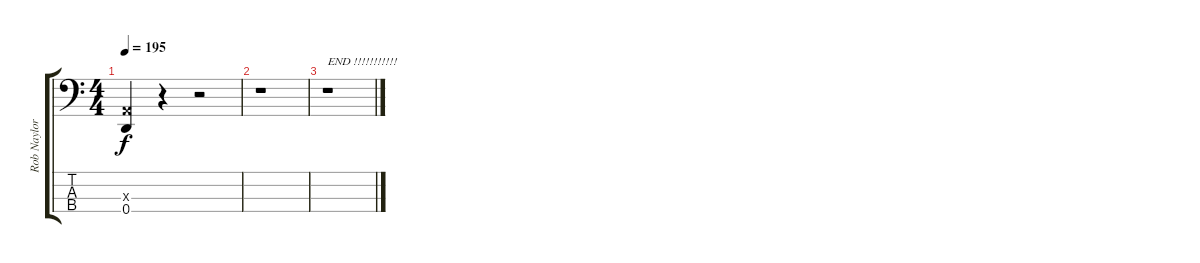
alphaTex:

\track ("Rob Naylor" "Rob Naylor") {instrument electricbasspick}
\staff {score tabs}
\tuning (G2 D2 A1 D1) {hide}
\ts (4 4)
\tempo 195
\clef f4
\ks c
(0.3{x} 0.4).4{dy f} r.4 r.2 |
r.1 |
r.1{txt "END !!!!!!!!!!!"}
